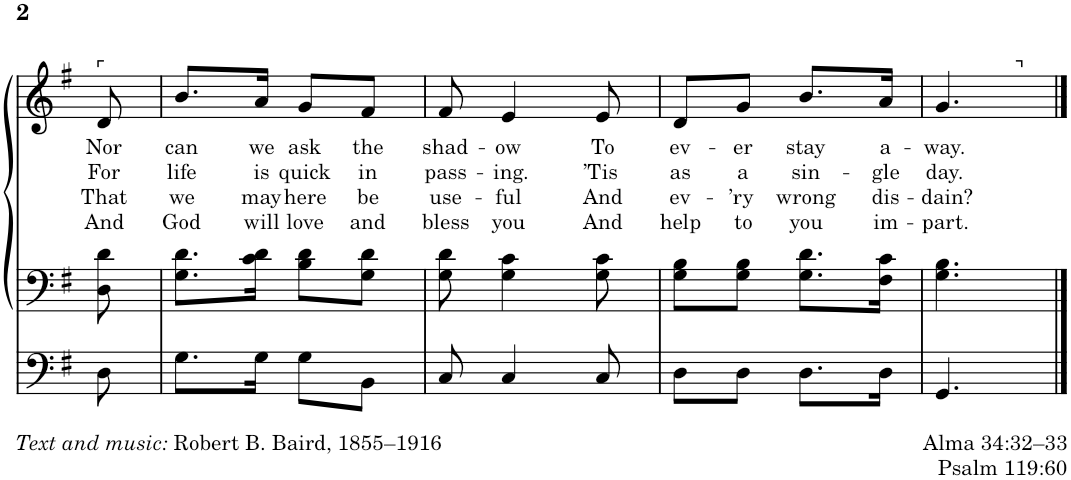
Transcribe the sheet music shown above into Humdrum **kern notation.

**kern	**kern	**kern	**text	**text	**text	**text
*part1	*part1	*part1	*part1	*part1	*part1	*part1
*staff3	*staff2	*staff1	*staff1	*staff1	*staff1	*staff1
*I"Organ	*	*	*	*	*	*
*I'Org.	*	*	*	*	*	*
!!LO:PB:g=z
*clefF4	*clefF4	*clefG2	*	*	*	*
*k[f#]	*k[f#]	*k[f#]	*	*	*	*
*M2/4	*M2/4	*M2/4	*	*	*	*
=16	=16	=16	=16	=16	=16	=16
!	!	!LO:TX:a:t=⌜	!	!	!	!
!	!	!	!LO:LY:b	!LO:LY:b	!LO:LY:b	!LO:LY:b
8D\	8D\ 8d\	8d/	Nor	For	That	And
=17	=17	=17	=17	=17	=17	=17
!	!	!	!LO:LY:b	!LO:LY:b	!LO:LY:b	!LO:LY:b
8.G\L	8.G\ 8.d\L	8.b/L	can	life	we	God
!	!	!	!LO:LY:b	!LO:LY:b	!LO:LY:b	!LO:LY:b
16G\Jk	16c\ 16d\Jk	16a/Jk	we	is	may	will
!	!	!	!LO:LY:b	!LO:LY:b	!LO:LY:b	!LO:LY:b
8G\L	8B\ 8d\L	8g/L	ask	quick	here	love
!	!	!	!LO:LY:b	!LO:LY:b	!LO:LY:b	!LO:LY:b
8BB\J	8G\ 8d\J	8f#/J	the	in	be	and
=18	=18	=18	=18	=18	=18	=18
!	!	!	!LO:LY:b	!LO:LY:b	!LO:LY:b	!LO:LY:b
8C/	8G\ 8d\	8f#/	shad-	pass-	use-	bless
!	!	!	!LO:LY:b	!LO:LY:b	!LO:LY:b	!LO:LY:b
4C/	4G\ 4c\	4e/	-ow	-ing.	-ful	you
!	!	!	!LO:LY:b	!LO:LY:b	!LO:LY:b	!LO:LY:b
8C/	8G\ 8c\	8e/	To	’Tis	And	And
=19	=19	=19	=19	=19	=19	=19
!	!	!	!LO:LY:b	!LO:LY:b	!LO:LY:b	!LO:LY:b
8D\L	8G\ 8B\L	8d/L	ev-	as	ev-	help
!	!	!	!LO:LY:b	!LO:LY:b	!LO:LY:b	!LO:LY:b
8D\J	8G\ 8B\J	8g/J	-er	a	-’ry	to
!	!	!	!LO:LY:b	!LO:LY:b	!LO:LY:b	!LO:LY:b
8.D\L	8.G\ 8.d\L	8.b/L	stay	sin-	wrong	you
!	!	!	!LO:LY:b	!LO:LY:b	!LO:LY:b	!LO:LY:b
16D\Jk	16F#\ 16c\Jk	16a/Jk	a-	-gle	dis-	im-
=20	=20	=20	=20	=20	=20	=20
!	!	!	!LO:LY:b	!LO:LY:b	!LO:LY:b	!LO:LY:b
*	*	*^	*	*	*	*
4.GG/	4.G\ 4.B\	4.g/	4ryy	-way.	day.	-dain?	-part.
!	!	!	!LO:TX:a:t=⌝	!	!	!	!
.	.	.	8ryy	.	.	.	.
*	*	*v	*v	*	*	*	*
==	==	==	==	==	==	==
*-	*-	*-	*-	*-	*-	*-
